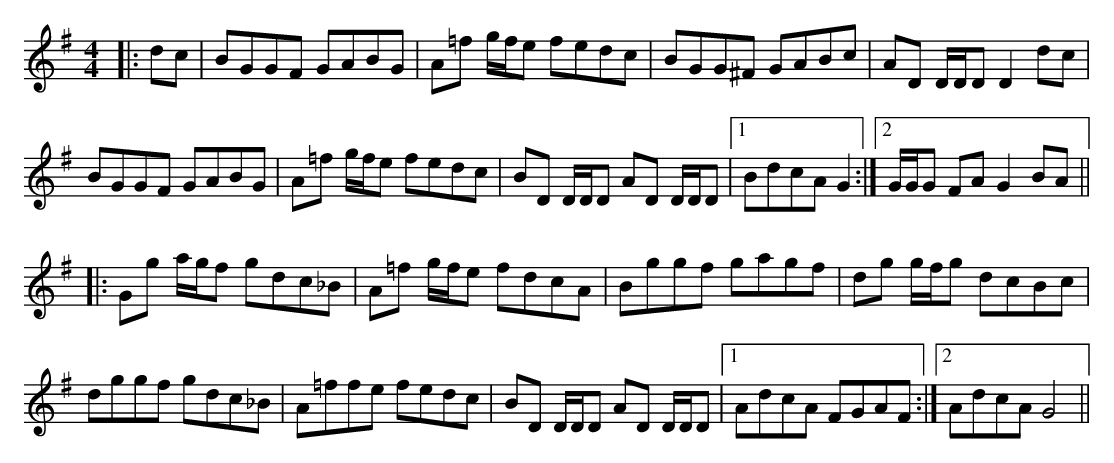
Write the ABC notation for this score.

X:1
M:4/4
K:G
|:dc|BGGF GABG|A=f g/f/e fedc|BGG^F GABc|AD D/D/D D2 dc|
BGGF GABG|A=f g/f/e fedc|BD D/D/D AD D/D/D|1 BdcA G2:|2 G/G/G FA G2 BA||
|:Gg a/g/f gdc_B|A=f g/f/e fdcA|Bggf gagf|dg g/f/g dcBc|
dggf gdc_B|A=ffe fedc|BD D/D/D AD D/D/D|1 AdcA FGAF:|2 AdcA G4||
